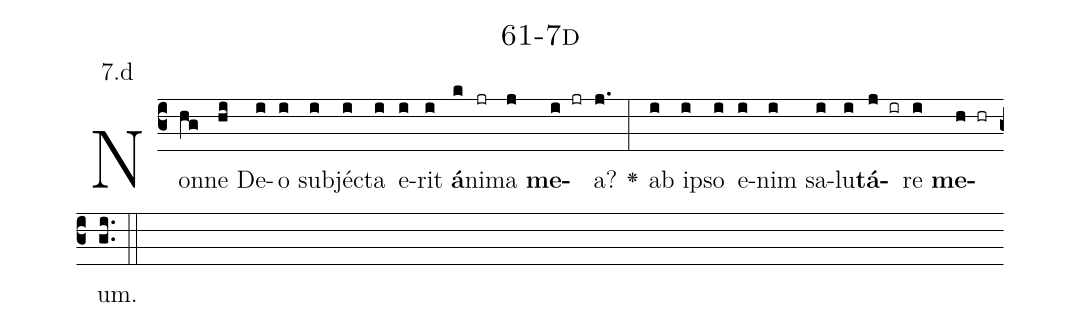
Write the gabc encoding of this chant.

name: 61-7d;
annotation: 7.d;
%%
(c3)Non(hg)ne(hi) De(i)o(i) sub(i)jéc(i)ta(i) e(i)rit(i) <b>á</b>(k)ni(jr)ma(j) <b>me</b>(i jr)a?(j.) <v>\greheightstar</v>(:) ab(i) ip(i)so(i) e(i)nim(i) sa(i)lu(i)<b>tá</b>(j ir)re(i) <b>me</b>(h hr)um.(gi..) (::)


%E(i) u(i) o(j) u(i) a(h) e.(gi..) (::)
